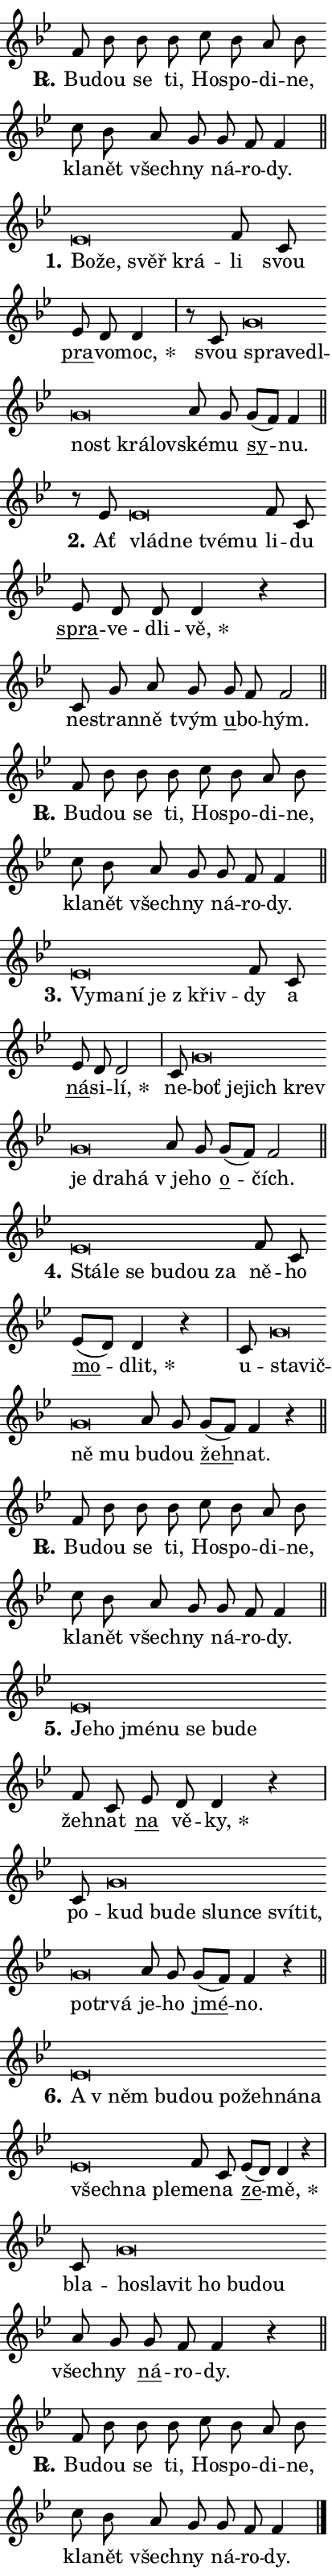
\version "2.24.0"
\header { tagline = "" }
\paper {
  indent = 0\cm
  top-margin = 0\cm
  right-margin = 0.13\cm % to fit lyric hyphens
  bottom-margin = 0\cm
  left-margin = 0\cm
  paper-width = 7\cm
  page-breaking = #ly:one-page-breaking
  system-system-spacing.basic-distance = #11
  score-system-spacing.basic-distance = #11
  ragged-last = ##f
}


%% Author: Thomas Morley
%% https://lists.gnu.org/archive/html/lilypond-user/2020-05/msg00002.html
#(define (line-position grob)
"Returns position of @var[grob} in current system:
   @code{'start}, if at first time-step
   @code{'end}, if at last time-step
   @code{'middle} otherwise
"
  (let* ((col (ly:item-get-column grob))
         (ln (ly:grob-object col 'left-neighbor))
         (rn (ly:grob-object col 'right-neighbor))
         (col-to-check-left (if (ly:grob? ln) ln col))
         (col-to-check-right (if (ly:grob? rn) rn col))
         (break-dir-left
           (and
             (ly:grob-property col-to-check-left 'non-musical #f)
             (ly:item-break-dir col-to-check-left)))
         (break-dir-right
           (and
             (ly:grob-property col-to-check-right 'non-musical #f)
             (ly:item-break-dir col-to-check-right))))
        (cond ((eqv? 1 break-dir-left) 'start)
              ((eqv? -1 break-dir-right) 'end)
              (else 'middle))))

#(define (tranparent-at-line-position vctor)
  (lambda (grob)
  "Relying on @code{line-position} select the relevant enry from @var{vctor}.
Used to determine transparency,"
    (case (line-position grob)
      ((end) (not (vector-ref vctor 0)))
      ((middle) (not (vector-ref vctor 1)))
      ((start) (not (vector-ref vctor 2))))))

noteHeadBreakVisibility =
#(define-music-function (break-visibility)(vector?)
"Makes @code{NoteHead}s transparent relying on @var{break-visibility}"
#{
  \override NoteHead.transparent =
    #(tranparent-at-line-position break-visibility)
#})

#(define delete-ledgers-for-transparent-note-heads
  (lambda (grob)
    "Reads whether a @code{NoteHead} is transparent.
If so this @code{NoteHead} is removed from @code{'note-heads} from
@var{grob}, which is supposed to be @code{LedgerLineSpanner}.
As a result ledgers are not printed for this @code{NoteHead}"
    (let* ((nhds-array (ly:grob-object grob 'note-heads))
           (nhds-list
             (if (ly:grob-array? nhds-array)
                 (ly:grob-array->list nhds-array)
                 '()))
           ;; Relies on the transparent-property being done before
           ;; Staff.LedgerLineSpanner.after-line-breaking is executed.
           ;; This is fragile ...
           (to-keep
             (remove
               (lambda (nhd)
                 (ly:grob-property nhd 'transparent #f))
               nhds-list)))
      ;; TODO find a better method to iterate over grob-arrays, similiar
      ;; to filter/remove etc for lists
      ;; For now rebuilt from scratch
      (set! (ly:grob-object grob 'note-heads)  '())
      (for-each
        (lambda (nhd)
          (ly:pointer-group-interface::add-grob grob 'note-heads nhd))
        to-keep))))

squashNotes = {
  \override NoteHead.X-extent = #'(-0.2 . 0.2)
  \override NoteHead.Y-extent = #'(-0.75 . 0)
  \override NoteHead.stencil =
    #(lambda (grob)
       (let ((pos (ly:grob-property grob 'staff-position)))
         (begin
           (if (< pos -7) (display "ERROR: Lower brevis then expected\n") (display "OK: Expected brevis position\n"))
           (if (<= pos -6) ly:text-interface::print ly:note-head::print))))
}
unSquashNotes = {
  \revert NoteHead.X-extent
  \revert NoteHead.Y-extent
  \revert NoteHead.stencil
}

hideNotes = \noteHeadBreakVisibility #begin-of-line-visible
unHideNotes = \noteHeadBreakVisibility #all-visible

% work-around for resetting accidentals
% https://lilypond.org/doc/v2.23/Documentation/notation/displaying-rhythms#unmetered-music
cadenzaMeasure = {
  \cadenzaOff
  \partial 1024 s1024
  \cadenzaOn
}

#(define-markup-command (accent layout props text) (markup?)
  "Underline accented syllable"
  (interpret-markup layout props
    #{\markup \override #'(offset . 4.3) \underline { #text }#}))

responsum = \markup \concat {
  "R" \hspace #-1.05 \path #0.1 #'((moveto 0 0.07) (lineto 0.9 0.8)) \hspace #0.05 "."
}

spaceSize = #0.6828661417322834 % exact space size for TeX Gyre Schola

\layout {
  \context {
    \Staff
    \remove "Time_signature_engraver"
    \override LedgerLineSpanner.after-line-breaking = #delete-ledgers-for-transparent-note-heads
  }
  \context {
    \Lyrics {
      \override LyricSpace.minimum-distance = \spaceSize
      \override LyricText.font-name = #"TeX Gyre Schola"
      \override LyricText.font-size = 1
      \override StanzaNumber.font-name = #"TeX Gyre Schola Bold"
      \override StanzaNumber.font-size = 1
    }
  }
  \context {
    \Score 
    \override NoteHead.text =
      #(lambda (grob) 
        (let ((pos (ly:grob-property grob 'staff-position)))
          #{\markup {
            \combine
              \halign #-0.55 \raise #(if (= pos -6) 0 0.5) \override #'(thickness . 2) \draw-line #'(3.2 . 0)
              \musicglyph "noteheads.sM1"
          }#}))
  }
}

% magnetic-lyrics.ily
%
%   written by
%     Jean Abou Samra <jean@abou-samra.fr>
%     Werner Lemberg <wl@gnu.org>
%
%   adapted by
%     Jiri Hon <jiri.hon@gmail.com>
%
% Version 2022-Apr-15

% https://www.mail-archive.com/lilypond-user@gnu.org/msg149350.html

#(define (Left_hyphen_pointer_engraver context)
   "Collect syllable-hyphen-syllable occurrences in lyrics and store
them in properties.  This engraver only looks to the left.  For
example, if the lyrics input is @code{foo -- bar}, it does the
following.

@itemize @bullet
@item
Set the @code{text} property of the @code{LyricHyphen} grob between
@q{foo} and @q{bar} to @code{foo}.

@item
Set the @code{left-hyphen} property of the @code{LyricText} grob with
text @q{foo} to the @code{LyricHyphen} grob between @q{foo} and
@q{bar}.
@end itemize

Use this auxiliary engraver in combination with the
@code{lyric-@/text::@/apply-@/magnetic-@/offset!} hook."
   (let ((hyphen #f)
         (text #f))
     (make-engraver
      (acknowledgers
       ((lyric-syllable-interface engraver grob source-engraver)
        (set! text grob)))
      (end-acknowledgers
       ((lyric-hyphen-interface engraver grob source-engraver)
        ;(when (not (grob::has-interface grob 'lyric-space-interface))
          (set! hyphen grob)));)
      ((stop-translation-timestep engraver)
       (when (and text hyphen)
         (ly:grob-set-object! text 'left-hyphen hyphen))
       (set! text #f)
       (set! hyphen #f)))))

#(define (lyric-text::apply-magnetic-offset! grob)
   "If the space between two syllables is less than the value in
property @code{LyricText@/.details@/.squash-threshold}, move the right
syllable to the left so that it gets concatenated with the left
syllable.

Use this function as a hook for
@code{LyricText@/.after-@/line-@/breaking} if the
@code{Left_@/hyphen_@/pointer_@/engraver} is active."
   (let ((hyphen (ly:grob-object grob 'left-hyphen #f)))
     (when hyphen
       (let ((left-text (ly:spanner-bound hyphen LEFT)))
         (when (grob::has-interface left-text 'lyric-syllable-interface)
           (let* ((common (ly:grob-common-refpoint grob left-text X))
                  (this-x-ext (ly:grob-extent grob common X))
                  (left-x-ext
                   (begin
                     ;; Trigger magnetism for left-text.
                     (ly:grob-property left-text 'after-line-breaking)
                     (ly:grob-extent left-text common X)))
                  ;; `delta` is the gap width between two syllables.
                  (delta (- (interval-start this-x-ext)
                            (interval-end left-x-ext)))
                  (details (ly:grob-property grob 'details))
                  (threshold (assoc-get 'squash-threshold details 0.2)))
             (when (< delta threshold)
               (let* (;; We have to manipulate the input text so that
                      ;; ligatures crossing syllable boundaries are not
                      ;; disabled.  For languages based on the Latin
                      ;; script this is essentially a beautification.
                      ;; However, for non-Western scripts it can be a
                      ;; necessity.
                      (lt (ly:grob-property left-text 'text))
                      (rt (ly:grob-property grob 'text))
                      (is-space (grob::has-interface hyphen 'lyric-space-interface))
                      (space (if is-space " " ""))
                      (extra-delta (if is-space spaceSize 0))
                      ;; Append new syllable.
                      (ltrt-space (if (and (string? lt) (string? rt))
                                (string-append lt space rt)
                                (make-concat-markup (list lt space rt))))
                      ;; Right-align `ltrt` to the right side.
                      (ltrt-space-markup (grob-interpret-markup
                               grob
                               (make-translate-markup
                                (cons (interval-length this-x-ext) 0)
                                (make-right-align-markup ltrt-space)))))
                 (begin
                   ;; Don't print `left-text`.
                   (ly:grob-set-property! left-text 'stencil #f)
                   ;; Set text and stencil (which holds all collected
                   ;; syllables so far) and shift it to the left.
                   (ly:grob-set-property! grob 'text ltrt-space)
                   (ly:grob-set-property! grob 'stencil ltrt-space-markup)
                   (ly:grob-translate-axis! grob (- (- delta extra-delta)) X))))))))))


#(define (lyric-hyphen::displace-bounds-first grob)
   ;; Make very sure this callback isn't triggered too early.
   (let ((left (ly:spanner-bound grob LEFT))
         (right (ly:spanner-bound grob RIGHT)))
     (ly:grob-property left 'after-line-breaking)
     (ly:grob-property right 'after-line-breaking)
     (ly:lyric-hyphen::print grob)))

squashThreshold = #0.4

\layout {
  \context {
    \Lyrics
    \consists #Left_hyphen_pointer_engraver
    \override LyricText.after-line-breaking =
      #lyric-text::apply-magnetic-offset!
    \override LyricHyphen.stencil = #lyric-hyphen::displace-bounds-first
    \override LyricText.details.squash-threshold = \squashThreshold
    \override LyricHyphen.minimum-distance = 0
    \override LyricHyphen.minimum-length = \squashThreshold
  }
}

squashText = \override LyricText.details.squash-threshold = 9999
unSquashText = \override LyricText.details.squash-threshold = \squashThreshold

leftText = \override LyricText.self-alignment-X = #LEFT
unLeftText = \revert LyricText.self-alignment-X

starOffset = #(lambda (grob) 
                (let ((x_offset (ly:self-alignment-interface::aligned-on-x-parent grob)))
                  (if (= x_offset 0) 0 (+ x_offset 1.2))))

star = #(define-music-function (syllable)(string?)
"Append star separator at the end of a syllable"
#{
  \once \override LyricText.X-offset = #starOffset
  \lyricmode { \markup {
    #syllable
    \override #'((font-name . "TeX Gyre Schola Bold")) \hspace #0.2 \lower #0.65 \larger "*"
  } }
#})

starAccent = #(define-music-function (syllable)(string?)
"Append star separator at the end of a syllable and make accent"
#{
  \once \override LyricText.X-offset = #starOffset
  \lyricmode { \markup {
    \accent #syllable
    \override #'((font-name . "TeX Gyre Schola Bold")) \hspace #0.2 \lower #0.65 \larger "*"
  } }
#})

breath = #(define-music-function (syllable)(string?)
"Append breathing indicator at the end of a syllable"
#{
  \lyricmode { \markup { #syllable "+" } }
#})

optionalBreath = #(define-music-function (syllable)(string?)
"Append optional breathing indicator at the end of a syllable"
#{
  \lyricmode { \markup { #syllable "(+)" } }
#})


\score {
    <<
        \new Voice = "melody" { \cadenzaOn \key bes \major \relative { f'8 bes bes bes \bar "" c bes a bes \bar "" c bes a g \bar "" g f f4 \cadenzaMeasure \bar "||" \break } }
        \new Lyrics \lyricsto "melody" { \lyricmode { \set stanza = \responsum
Bu -- dou se ti, Ho -- spo -- di -- ne, kla -- nět všech -- ny ná -- ro -- dy. } }
    >>
    \layout {}
}

\score {
    <<
        \new Voice = "melody" { \cadenzaOn \key bes \major \relative { \squashNotes es'\breve*1/16 \hideNotes \breve*1/16 \bar "" \breve*1/16 \breve*1/16 \bar "" \unHideNotes \unSquashNotes f8 c \bar "" es d d4 \cadenzaMeasure \bar "|" r8 c \squashNotes g'\breve*1/16 \hideNotes \breve*1/16 \bar "" \breve*1/16 \bar "" \breve*1/16 \bar "" \breve*1/16 \breve*1/16 \bar "" \unHideNotes \unSquashNotes a8 g \bar "" g[( f)] f4 \cadenzaMeasure \bar "||" \break } }
        \new Lyrics \lyricsto "melody" { \lyricmode { \set stanza = "1."
\leftText Bo -- \squashText že, svěř krá -- \unLeftText \unSquashText li svou \markup \accent pra -- vo -- \star moc, svou \leftText spra -- \squashText ve -- dl -- nost krá -- lov -- \unLeftText \unSquashText ské -- mu \markup \accent sy -- nu. } }
    >>
    \layout {}
}

\score {
    <<
        \new Voice = "melody" { \cadenzaOn \key bes \major \relative { r8 es' \squashNotes es\breve*1/16 \hideNotes \breve*1/16 \bar "" \breve*1/16 \breve*1/16 \bar "" \unHideNotes \unSquashNotes f8 c \bar "" es d d d4 r \cadenzaMeasure \bar "|" c8 g' a g \bar "" g f f2 \cadenzaMeasure \bar "||" \break } }
        \new Lyrics \lyricsto "melody" { \lyricmode { \set stanza = "2."
Ať \leftText vlád -- \squashText ne tvé -- mu \unLeftText \unSquashText li -- du \markup \accent spra -- ve -- dli -- \star vě, ne -- stran -- ně tvým \markup \accent u -- bo -- hým. } }
    >>
    \layout {}
}

\score {
    <<
        \new Voice = "melody" { \cadenzaOn \key bes \major \relative { f'8 bes bes bes \bar "" c bes a bes \bar "" c bes a g \bar "" g f f4 \cadenzaMeasure \bar "||" \break } }
        \new Lyrics \lyricsto "melody" { \lyricmode { \set stanza = \responsum
Bu -- dou se ti, Ho -- spo -- di -- ne, kla -- nět všech -- ny ná -- ro -- dy. } }
    >>
    \layout {}
}

\score {
    <<
        \new Voice = "melody" { \cadenzaOn \key bes \major \relative { \squashNotes es'\breve*1/16 \hideNotes \breve*1/16 \bar "" \breve*1/16 \bar "" \breve*1/16 \breve*1/16 \bar "" \unHideNotes \unSquashNotes f8 c \bar "" es d d2 \cadenzaMeasure \bar "|" c8 \squashNotes g'\breve*1/16 \hideNotes \breve*1/16 \bar "" \breve*1/16 \bar "" \breve*1/16 \bar "" \breve*1/16 \bar "" \breve*1/16 \breve*1/16 \bar "" \unHideNotes \unSquashNotes a8 g \bar "" g[( f)] f2 \cadenzaMeasure \bar "||" \break } }
        \new Lyrics \lyricsto "melody" { \lyricmode { \set stanza = "3."
\leftText Vy -- \squashText ma -- ní je "z křiv" -- \unLeftText \unSquashText dy a \markup \accent ná -- si -- \star lí, ne -- \leftText boť \squashText je -- jich krev je dra -- há \unLeftText \unSquashText "v je" -- ho \markup \accent o -- čích. } }
    >>
    \layout {}
}

\score {
    <<
        \new Voice = "melody" { \cadenzaOn \key bes \major \relative { \squashNotes es'\breve*1/16 \hideNotes \breve*1/16 \bar "" \breve*1/16 \bar "" \breve*1/16 \bar "" \breve*1/16 \breve*1/16 \bar "" \unHideNotes \unSquashNotes f8 c \bar "" es[( d)] d4 r \cadenzaMeasure \bar "|" c8 \squashNotes g'\breve*1/16 \hideNotes \breve*1/16 \bar "" \breve*1/16 \breve*1/16 \bar "" \unHideNotes \unSquashNotes a8 g \bar "" g[( f)] f4 r \cadenzaMeasure \bar "||" \break } }
        \new Lyrics \lyricsto "melody" { \lyricmode { \set stanza = "4."
\leftText Stá -- \squashText le se bu -- dou za \unLeftText \unSquashText ně -- ho \markup \accent mo -- \star dlit, u -- \leftText sta -- \squashText vič -- ně mu \unLeftText \unSquashText bu -- dou \markup \accent žeh -- nat. } }
    >>
    \layout {}
}

\score {
    <<
        \new Voice = "melody" { \cadenzaOn \key bes \major \relative { f'8 bes bes bes \bar "" c bes a bes \bar "" c bes a g \bar "" g f f4 \cadenzaMeasure \bar "||" \break } }
        \new Lyrics \lyricsto "melody" { \lyricmode { \set stanza = \responsum
Bu -- dou se ti, Ho -- spo -- di -- ne, kla -- nět všech -- ny ná -- ro -- dy. } }
    >>
    \layout {}
}

\score {
    <<
        \new Voice = "melody" { \cadenzaOn \key bes \major \relative { \squashNotes es'\breve*1/16 \hideNotes \breve*1/16 \bar "" \breve*1/16 \bar "" \breve*1/16 \bar "" \breve*1/16 \bar "" \breve*1/16 \breve*1/16 \bar "" \unHideNotes \unSquashNotes f8 c \bar "" es d d4 r \cadenzaMeasure \bar "|" c8 \squashNotes g'\breve*1/16 \hideNotes \breve*1/16 \bar "" \breve*1/16 \bar "" \breve*1/16 \bar "" \breve*1/16 \bar "" \breve*1/16 \bar "" \breve*1/16 \bar "" \breve*1/16 \bar "" \breve*1/16 \breve*1/16 \bar "" \unHideNotes \unSquashNotes a8 g \bar "" g[( f)] f4 r \cadenzaMeasure \bar "||" \break } }
        \new Lyrics \lyricsto "melody" { \lyricmode { \set stanza = "5."
\leftText Je -- \squashText ho jmé -- nu se bu -- de \unLeftText \unSquashText žeh -- nat \markup \accent na vě -- \star ky, po -- \leftText kud \squashText bu -- de slun -- ce sví -- tit, po -- tr -- vá \unLeftText \unSquashText je -- ho \markup \accent jmé -- no. } }
    >>
    \layout {}
}

\score {
    <<
        \new Voice = "melody" { \cadenzaOn \key bes \major \relative { \squashNotes es'\breve*1/16 \hideNotes \breve*1/16 \bar "" \breve*1/16 \bar "" \breve*1/16 \bar "" \breve*1/16 \bar "" \breve*1/16 \bar "" \breve*1/16 \bar "" \breve*1/16 \bar "" \breve*1/16 \bar "" \breve*1/16 \breve*1/16 \bar "" \unHideNotes \unSquashNotes f8 c \bar "" es[( d)] d4 r \cadenzaMeasure \bar "|" c8 \squashNotes g'\breve*1/16 \hideNotes \breve*1/16 \bar "" \breve*1/16 \bar "" \breve*1/16 \bar "" \breve*1/16 \breve*1/16 \bar "" \unHideNotes \unSquashNotes a8 g \bar "" g f f4 r \cadenzaMeasure \bar "||" \break } }
        \new Lyrics \lyricsto "melody" { \lyricmode { \set stanza = "6."
\leftText A \squashText "v něm" bu -- dou po -- žeh -- ná -- na všech -- na ple -- \unLeftText \unSquashText me -- na \markup \accent ze -- \star mě, bla -- \leftText ho -- \squashText sla -- vit ho bu -- dou \unLeftText \unSquashText všech -- ny \markup \accent ná -- ro -- dy. } }
    >>
    \layout {}
}

\score {
    <<
        \new Voice = "melody" { \cadenzaOn \key bes \major \relative { f'8 bes bes bes \bar "" c bes a bes \bar "" c bes a g \bar "" g f f4 \cadenzaMeasure \bar "||" \break } \bar "|." }
        \new Lyrics \lyricsto "melody" { \lyricmode { \set stanza = \responsum
Bu -- dou se ti, Ho -- spo -- di -- ne, kla -- nět všech -- ny ná -- ro -- dy. } }
    >>
    \layout {}
}
